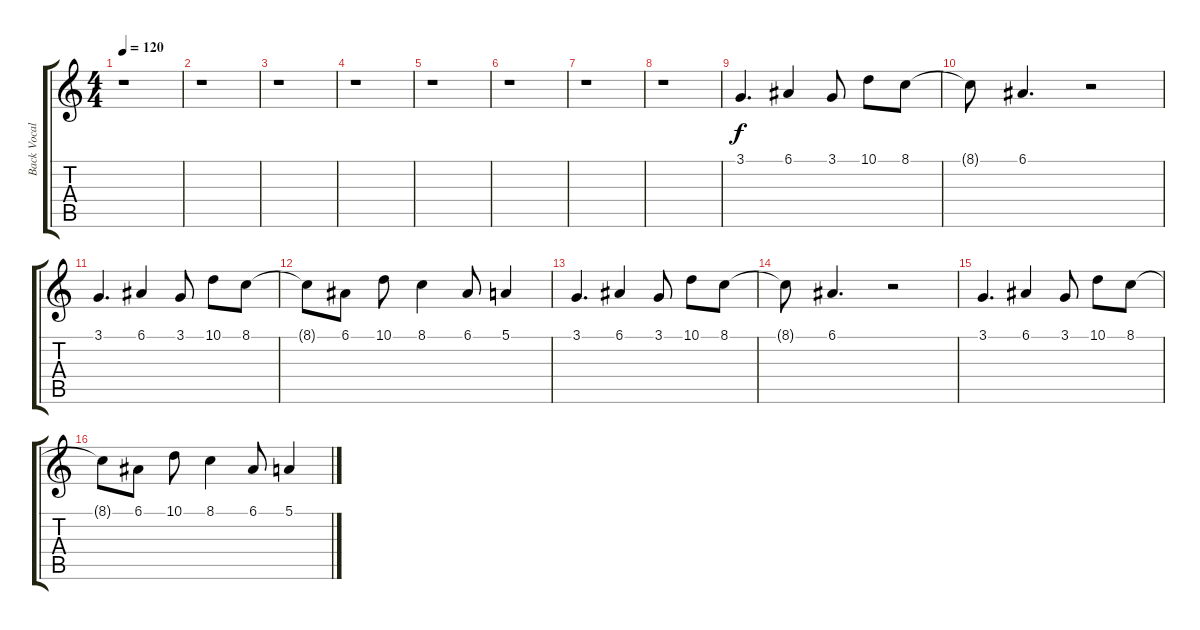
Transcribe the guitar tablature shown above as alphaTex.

\track ("Back Vocals" "Back Vocal") {instrument lead3calliope}
\staff {score tabs}
\tuning (E4 B3 G3 D3 A2 E2) {hide}
\ts (4 4)
\tempo 120
\clef g2
\ks c
r.1{dy f} |
r.1 |
r.1 |
r.1 |
r.1 |
r.1 |
r.1 |
r.1 |
3.1.4{d} 6.1.4 3.1.8 10.1.8 8.1.8 |
8.1{t}.8 6.1.4{d} r.2 |
3.1.4{d} 6.1.4 3.1.8 10.1.8 8.1.8 |
8.1{t}.8 6.1.8 10.1.8 8.1.4 6.1.8 5.1.4 |
3.1.4{d} 6.1.4 3.1.8 10.1.8 8.1.8 |
8.1{t}.8 6.1.4{d} r.2 |
3.1.4{d} 6.1.4 3.1.8 10.1.8 8.1.8 |
8.1{t}.8 6.1.8 10.1.8 8.1.4 6.1.8 5.1.4
